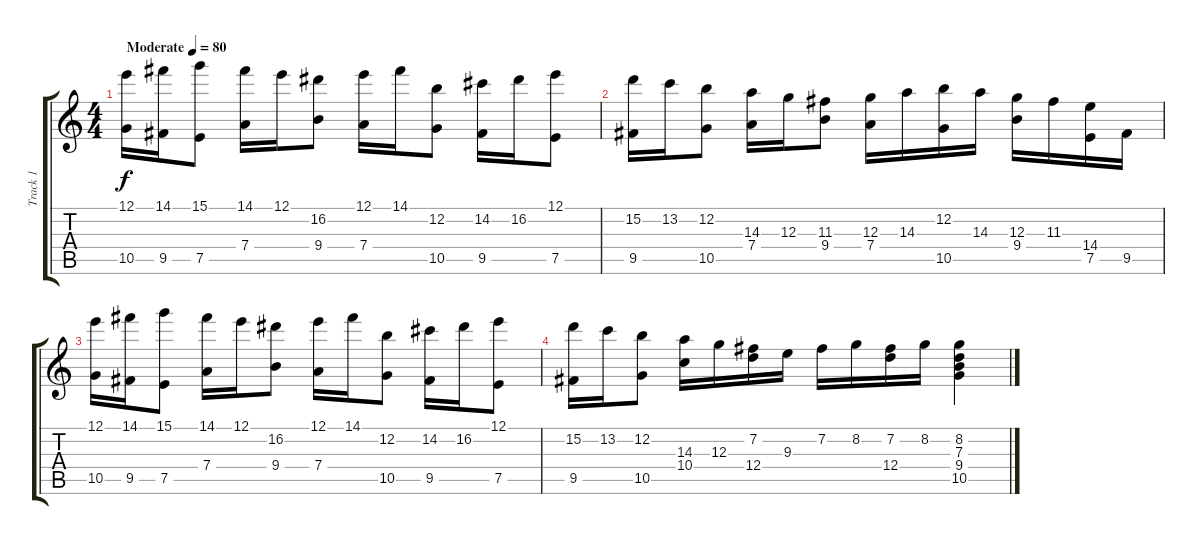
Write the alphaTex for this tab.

\track ("Track 1" "Track 1") {instrument acousticguitarsteel}
\staff {score tabs}
\tuning (E4 B3 G3 D3 A2 E2) {hide}
\ts (4 4)
\tempo (80 "Moderate")
\clef g2
\ks c
(12.1 10.5).16{dy f instrument acousticguitarsteel} (14.1 9.5).16 (15.1 7.5).8 (14.1 7.4).16 12.1.16 (16.2 9.4).8 (12.1 7.4).16 14.1.16 (12.2 10.5).8 (14.2 9.5).16 16.2.16 (12.1 7.5).8 |
(15.2 9.5).16 13.2.16 (12.2 10.5).8 (14.3 7.4).16 12.3.16 (11.3 9.4).8 (12.3 7.4).16 14.3.16 (12.2 10.5).16 14.3.16 (12.3 9.4).16 11.3.16 (14.4 7.5).16 9.5.16 |
(12.1 10.5).16 (14.1 9.5).16 (15.1 7.5).8 (14.1 7.4).16 12.1.16 (16.2 9.4).8 (12.1 7.4).16 14.1.16 (12.2 10.5).8 (14.2 9.5).16 16.2.16 (12.1 7.5).8 |
(15.2 9.5).16 13.2.16 (12.2 10.5).8 (14.3 10.4).16 12.3.16 (7.2 12.4).16 9.3.16 7.2.16 8.2.16 (7.2 12.4).16 8.2.16 (8.2 7.3 9.4 10.5).4
